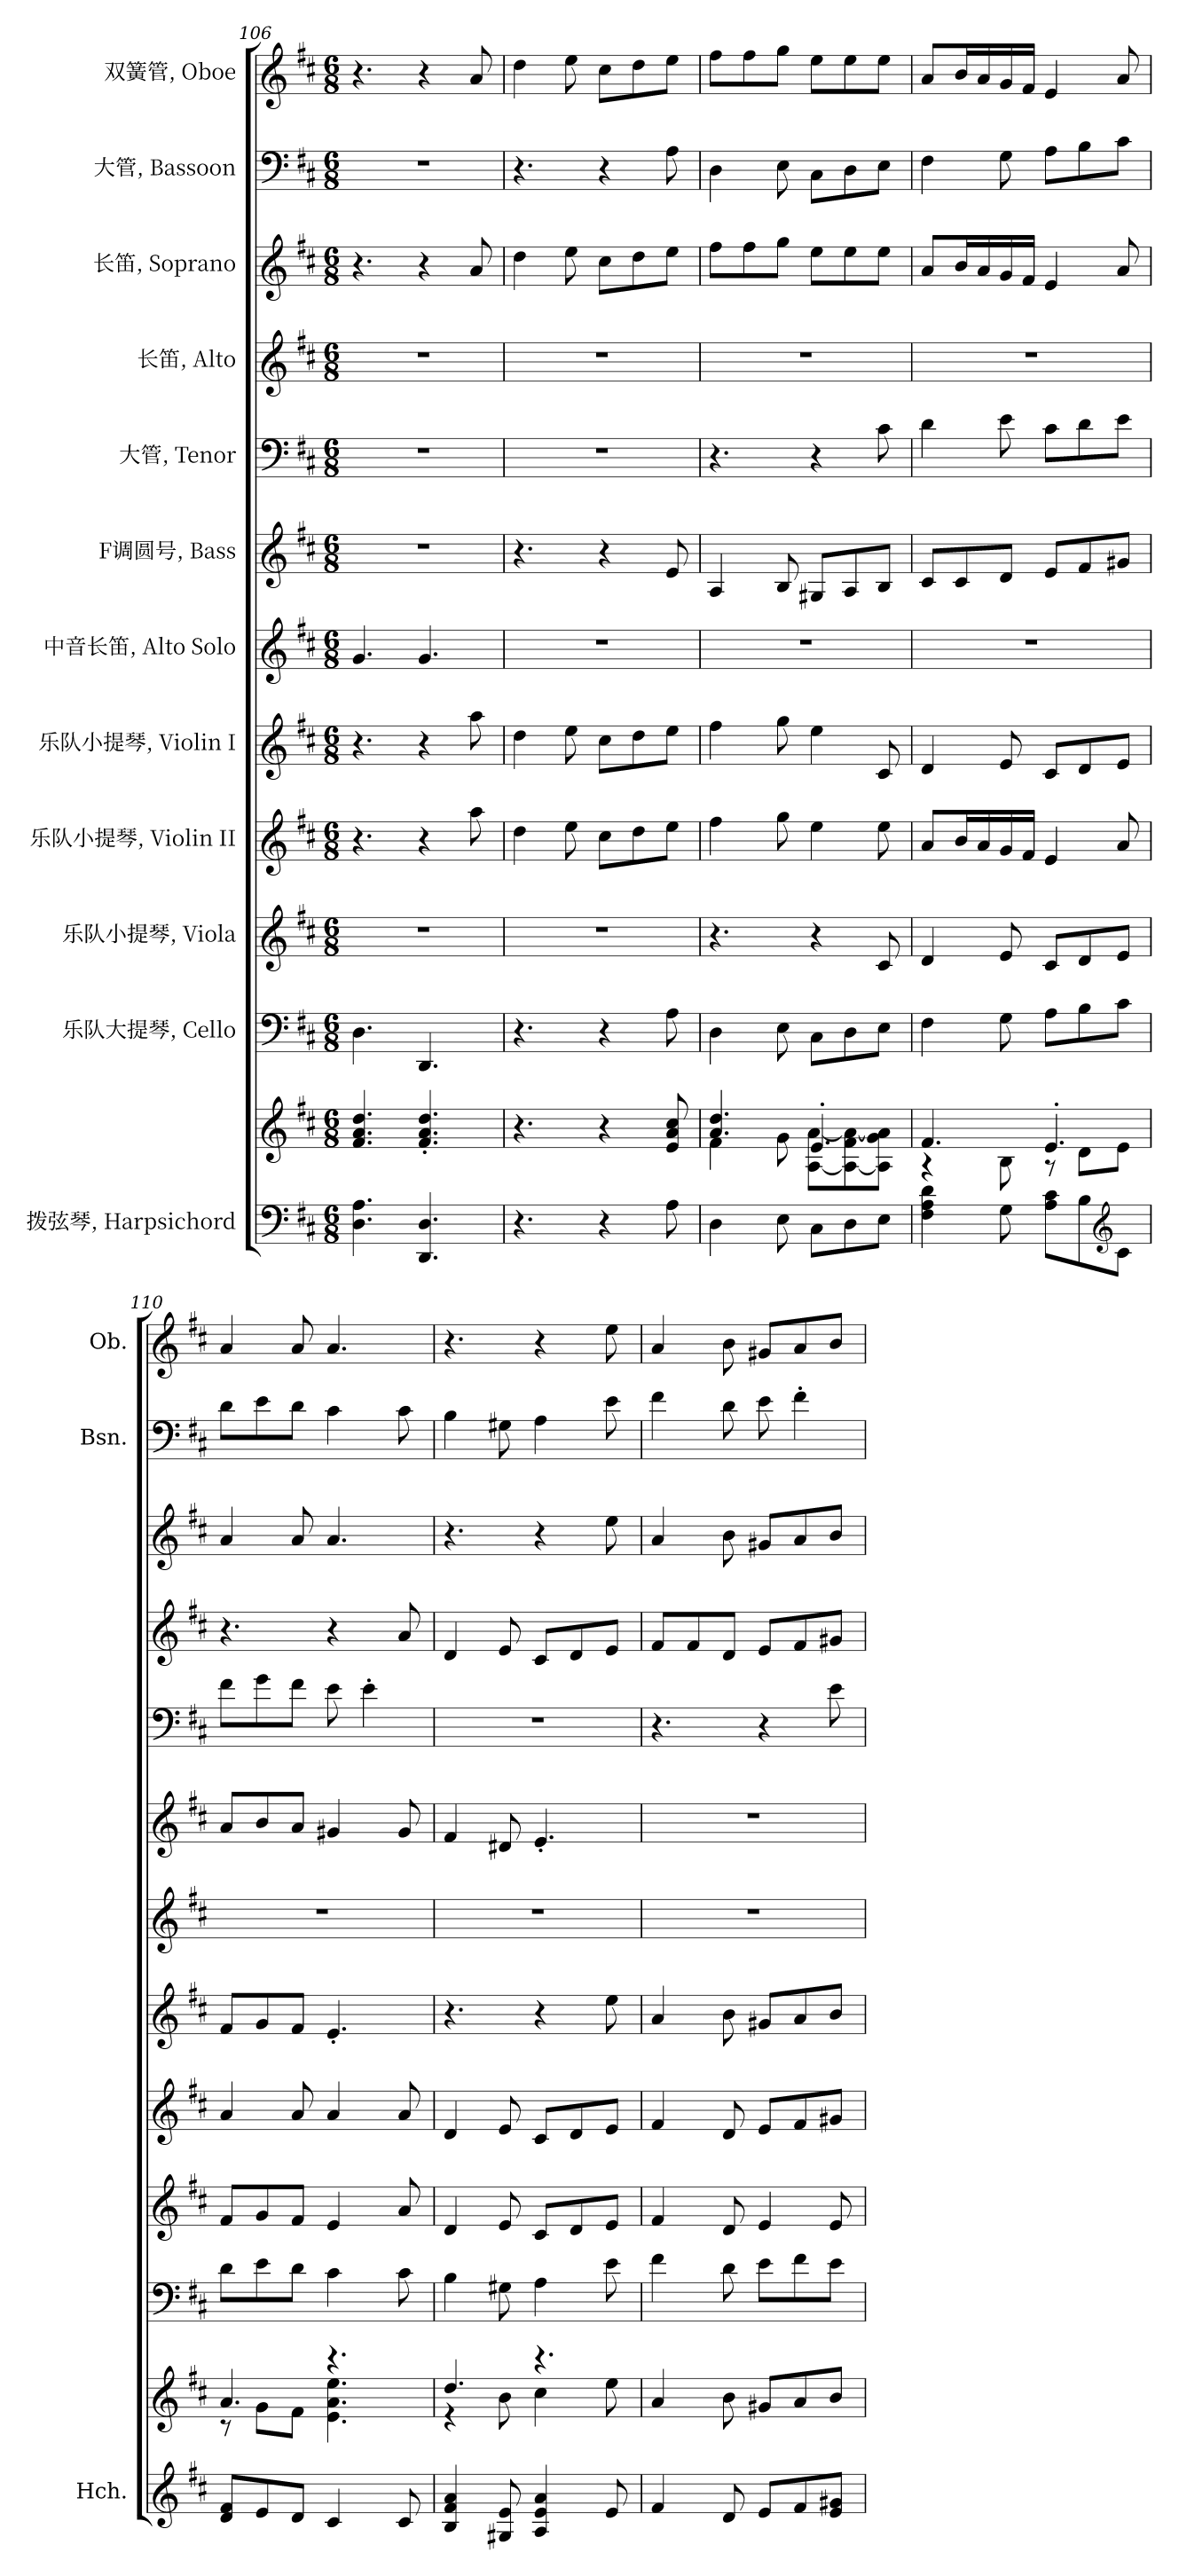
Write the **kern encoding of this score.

**kern	**kern	**kern	**kern	**kern	**kern	**kern	**kern	**kern	**kern	**kern	**kern	**kern
*part12	*part12	*part11	*part10	*part9	*part8	*part7	*part6	*part5	*part4	*part3	*part2	*part1
*staff13	*staff12	*staff11	*staff10	*staff9	*staff8	*staff7	*staff6	*staff5	*staff4	*staff3	*staff2	*staff1
*I"拨弦琴, Harpsichord	*	*I"乐队大提琴, Cello	*I"乐队小提琴, Viola	*I"乐队小提琴, Violin II	*I"乐队小提琴, Violin I	*I"中音长笛, Alto Solo	*I"F调圆号, Bass	*I"大管, Tenor	*I"长笛, Alto	*I"长笛, Soprano	*I"大管, Bassoon	*I"双簧管, Oboe
*I'Hch.	*	*	*	*	*	*	*	*	*	*	*I'Bsn.	*I'Ob.
*clefF4	*clefG2	*clefF4	*clefG2	*clefG2	*clefG2	*clefG2	*clefG2	*clefF4	*clefG2	*clefG2	*clefF4	*clefG2
*	*	*	*	*	*	*ITrd3c5	*ITrd4c7	*	*	*	*	*
*k[f#c#]	*k[f#c#]	*k[f#c#]	*k[f#c#]	*k[f#c#]	*k[f#c#]	*k[f#c#g#]	*k[f#]	*k[f#c#]	*k[f#c#]	*k[f#c#]	*k[f#c#]	*k[f#c#]
*M6/8	*M6/8	*M6/8	*M6/8	*M6/8	*M6/8	*M6/8	*M6/8	*M6/8	*M6/8	*M6/8	*M6/8	*M6/8
=106	=106	=106	=106	=106	=106	=106	=106	=106	=106	=106	=106	=106
4.D\ 4.A\	4.f#/ 4.a/ 4.dd/	4.D\	2.r	4.r	4.r	4.d/	2.r	2.r	2.r	4.r	2.r	4.r
4.DD/ 4.D/	4.f#/' 4.a/' 4.dd/'	4.DD/	.	4r	4r	4.d/	.	.	.	4r	.	4r
.	.	.	.	8aa\	8aa\	.	.	.	.	8a/	.	8a/
!!LO:PB:g=z
=107	=107	=107	=107	=107	=107	=107	=107	=107	=107	=107	=107	=107
4.r	4.r	4.r	2.r	4dd\	4dd\	2.r	4.r	2.r	2.r	4dd\	4.r	4dd\
.	.	.	.	8ee\	8ee\	.	.	.	.	8ee\	.	8ee\
4r	4r	4r	.	8cc#\L	8cc#\L	.	4r	.	.	8cc#\L	4r	8cc#\L
.	.	.	.	8dd\	8dd\	.	.	.	.	8dd\	.	8dd\
8A\	8e/ 8a/ 8cc#/	8A\	.	8ee\J	8ee\J	.	8A/	.	.	8ee\J	8A\	8ee\J
=108	=108	=108	=108	=108	=108	=108	=108	=108	=108	=108	=108	=108
*	*^	*	*	*	*	*	*	*	*	*	*	*
4D\	4.a/ 4.dd/	4f#\	4D\	4.r	4ff#\	4ff#\	2.r	4D/	4.r	2.r	8ff#\L	4D\	8ff#\L
.	.	.	.	.	.	.	.	.	.	.	8ff#\	.	8ff#\
8E\	.	8g\	8E\	.	8gg\	8gg\	.	8E/	.	.	8gg\J	8E\	8gg\J
8C#\L	4.e'/	[8A\ [8a\L	8C#\L	4r	4ee\	4ee\	.	8C#X/L	4r	.	8ee\L	8C#\L	8ee\L
8D\	.	8A\_ 8f#\ 8a\_	8D\	.	.	.	.	8D/	.	.	8ee\	8D\	8ee\
8E\J	.	8A\] 8g\ 8a\]J	8E\J	8c#/	8ee\	8c#/	.	8E/J	8c#\	.	8ee\J	8E\J	8ee\J
=109	=109	=109	=109	=109	=109	=109	=109	=109	=109	=109	=109	=109	=109
4F#\ 4A\ 4d\	4.f#/	4r	4F#\	4d/	8a/L	4d/	2.r	8F#/L	4d\	2.r	8a/L	4F#\	8a/L
.	.	.	.	.	16b/L	.	.	8F#/	.	.	16b/L	.	16b/L
.	.	.	.	.	16a/	.	.	.	.	.	16a/	.	16a/
8G\	.	8B\	8G\	8e/	16g/	8e/	.	8G/J	8e\	.	16g/	8G\	16g/
.	.	.	.	.	16f#/JJ	.	.	.	.	.	16f#/JJ	.	16f#/JJ
8A\ 8c#\L	4.e'/	8r	8A\L	8c#/L	4e/	8c#/L	.	8A/L	8c#\L	.	4e/	8A\L	4e/
8B\	.	8d\L	8B\	8d/	.	8d/	.	8B/	8d\	.	.	8B\	.
*clefG2	*	*	*	*	*	*	*	*	*	*	*	*	*
8c#\J	.	8e\J	8c#\J	8e/J	8a/	8e/J	.	8c#X/J	8e\J	.	8a/	8c#\J	8a/
=110	=110	=110	=110	=110	=110	=110	=110	=110	=110	=110	=110	=110	=110
8d/ 8f#/L	4.a/	8r	8d\L	8f#/L	4a/	8f#/L	2.r	8d/L	8f#\L	4.r	4a/	8d\L	4a/
8e/	.	8g\L	8e\	8g/	.	8g/	.	8e/	8g\	.	.	8e\	.
8d/J	.	8f#\J	8d\J	8f#/J	8a/	8f#/J	.	8d/J	8f#\J	.	8a/	8d\J	8a/
4c#/	4.r	4.e\ 4.a\ 4.ee\	4c#\	4e/	4a/	4.e'/	.	4c#X/	8e\	4r	4.a/	4c#\	4.a/
.	.	.	.	.	.	.	.	.	4e'\	.	.	.	.
8c#/	.	.	8c#\	8a/	8a/	.	.	8c#/	.	8a/	.	8c#\	.
!!LO:PB:g=z
=111	=111	=111	=111	=111	=111	=111	=111	=111	=111	=111	=111	=111	=111
4B/ 4f#/ 4a/	4.dd/	4r	4B\	4d/	4d/	4.r	2.r	4B/	2.r	4d/	4.r	4B\	4.r
8G#X/ 8e/	.	8b\	8G#X\	8e/	8e/	.	.	8G#X/	.	8e/	.	8G#X\	.
4A/ 4e/ 4a/	4.r	4cc#\	4A\	8c#/L	8c#/L	4r	.	4.A'/	.	8c#/L	4r	4A\	4r
.	.	.	.	8d/	8d/	.	.	.	.	8d/	.	.	.
8e/	.	8ee\	8e\	8e/J	8e/J	8ee\	.	.	.	8e/J	8ee\	8e\	8ee\
*	*v	*v	*	*	*	*	*	*	*	*	*	*	*
=112	=112	=112	=112	=112	=112	=112	=112	=112	=112	=112	=112	=112
4f#/	4a/	4f#\	4f#/	4f#/	4a/	2.r	2.r	4.r	8f#/L	4a/	4f#\	4a/
.	.	.	.	.	.	.	.	.	8f#/	.	.	.
8d/	8b\	8d\	8d/	8d/	8b\	.	.	.	8d/J	8b\	8d\	8b\
8e/L	8g#X/L	8e\L	4e/	8e/L	8g#X/L	.	.	4r	8e/L	8g#X/L	8e\	8g#X/L
8f#/	8a/	8f#\	.	8f#/	8a/	.	.	.	8f#/	8a/	4f#'\	8a/
8e/ 8g#X/J	8b/J	8e\J	8e/	8g#X/J	8b/J	.	.	8e\	8g#X/J	8b/J	.	8b/J
=	=	=	=	=	=	=	=	=	=	=	=	=
*-	*-	*-	*-	*-	*-	*-	*-	*-	*-	*-	*-	*-
